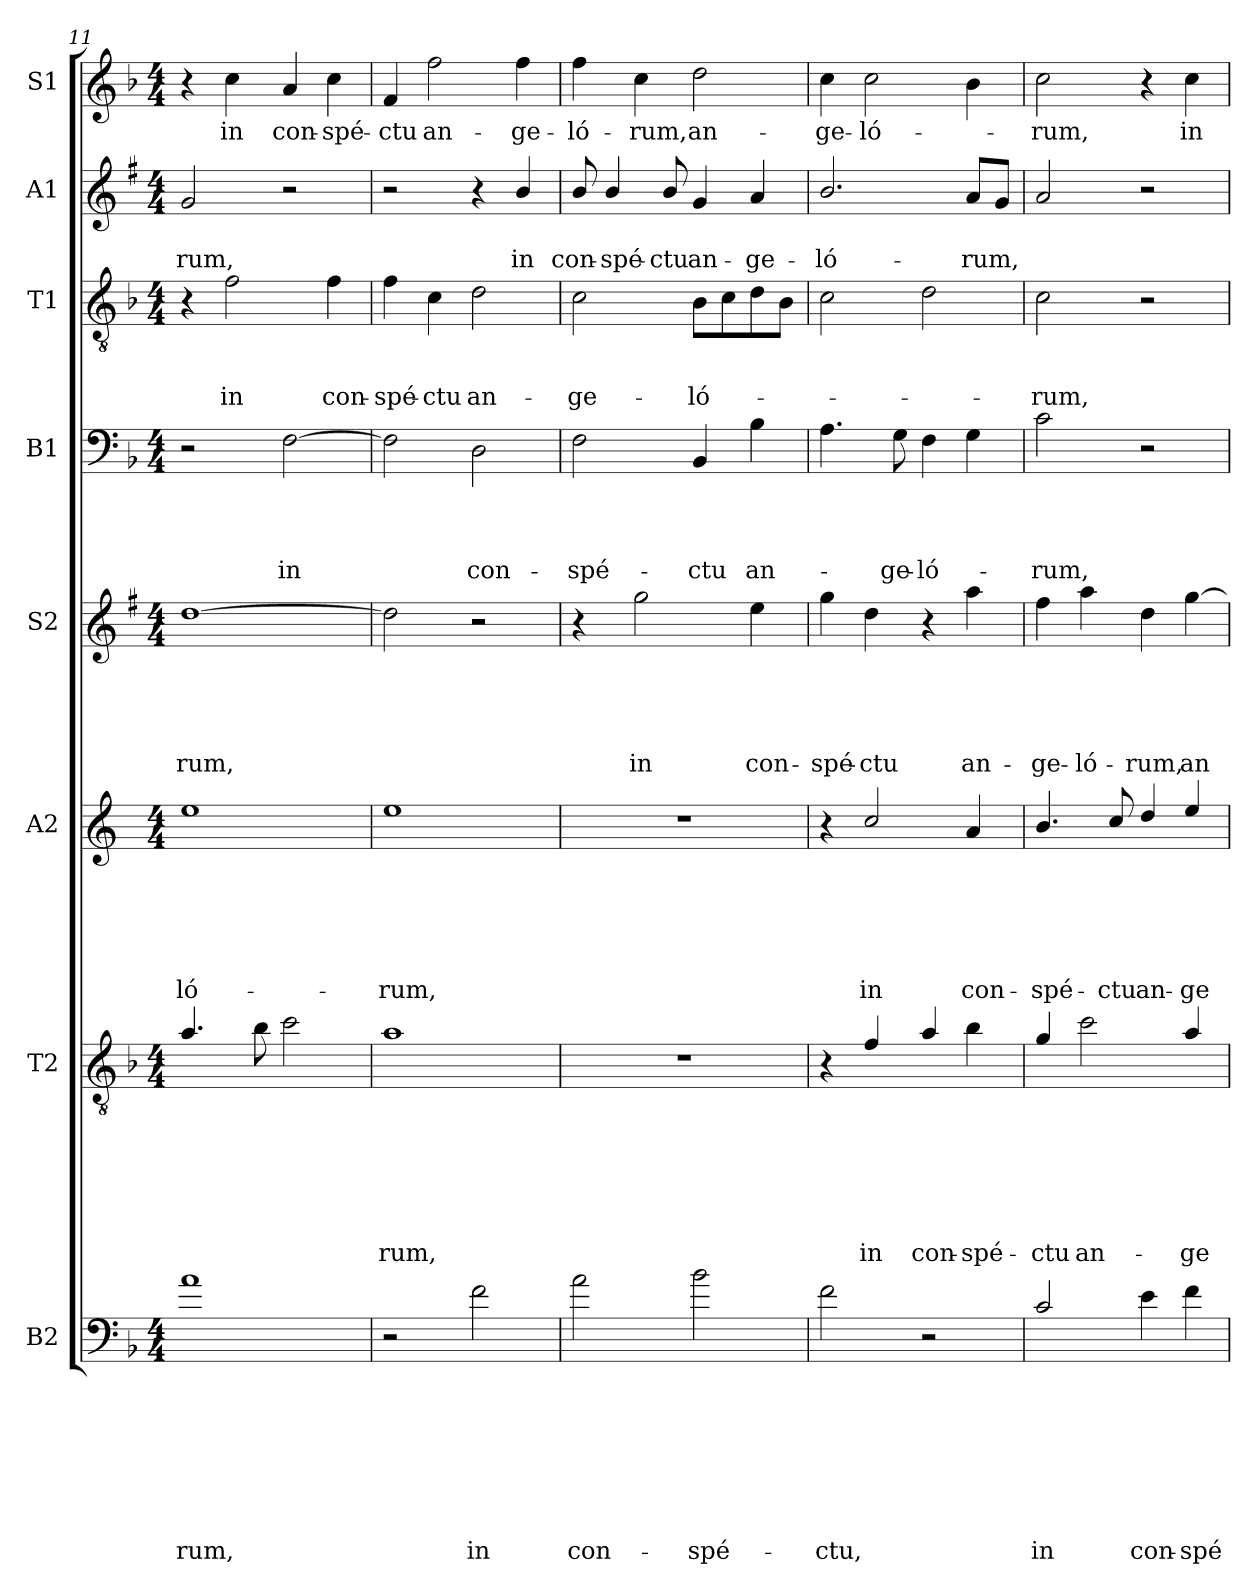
**kern	**text	**text	**text	**text	**text	**text	**text	**text	**kern	**text	**text	**text	**text	**text	**text	**text	**kern	**text	**text	**text	**text	**text	**text	**kern	**text	**text	**text	**text	**text	**kern	**text	**text	**text	**text	**kern	**text	**text	**text	**kern	**text	**text	**kern	**text
*part8	*part8	*part8	*part8	*part8	*part8	*part8	*part8	*part8	*part7	*part7	*part7	*part7	*part7	*part7	*part7	*part7	*part6	*part6	*part6	*part6	*part6	*part6	*part6	*part5	*part5	*part5	*part5	*part5	*part5	*part4	*part4	*part4	*part4	*part4	*part3	*part3	*part3	*part3	*part2	*part2	*part2	*part1	*part1
*staff8	*staff8	*staff8	*staff8	*staff8	*staff8	*staff8	*staff8	*staff8	*staff7	*staff7	*staff7	*staff7	*staff7	*staff7	*staff7	*staff7	*staff6	*staff6	*staff6	*staff6	*staff6	*staff6	*staff6	*staff5	*staff5	*staff5	*staff5	*staff5	*staff5	*staff4	*staff4	*staff4	*staff4	*staff4	*staff3	*staff3	*staff3	*staff3	*staff2	*staff2	*staff2	*staff1	*staff1
*I"B2	*	*	*	*	*	*	*	*	*I"T2	*	*	*	*	*	*	*	*I"A2	*	*	*	*	*	*	*I"S2	*	*	*	*	*	*I"B1	*	*	*	*	*I"T1	*	*	*	*I"A1	*	*	*I"S1	*
*clefF4	*	*	*	*	*	*	*	*	*clefGv2	*	*	*	*	*	*	*	*clefG2	*	*	*	*	*	*	*clefG2	*	*	*	*	*	*clefF4	*	*	*	*	*clefGv2	*	*	*	*clefG2	*	*	*clefG2	*
*ITrd7c12	*	*	*	*	*	*	*	*	*ITrd8c14	*	*	*	*	*	*	*	*ITrd4c7	*	*	*	*	*	*	*ITrd1c2	*	*	*	*	*	*	*	*	*	*	*	*	*	*	*ITrd1c2	*	*	*	*
*k[b-]	*	*	*	*	*	*	*	*	*k[b-]	*	*	*	*	*	*	*	*k[b-]	*	*	*	*	*	*	*k[b-]	*	*	*	*	*	*k[b-]	*	*	*	*	*k[b-]	*	*	*	*k[b-]	*	*	*k[b-]	*
*F:	*	*	*	*	*	*	*	*	*F:	*	*	*	*	*	*	*	*F:	*	*	*	*	*	*	*F:	*	*	*	*	*	*F:	*	*	*	*	*F:	*	*	*	*F:	*	*	*F:	*
*M4/4	*	*	*	*	*	*	*	*	*M4/4	*	*	*	*	*	*	*	*M4/4	*	*	*	*	*	*	*M4/4	*	*	*	*	*	*M4/4	*	*	*	*	*M4/4	*	*	*	*M4/4	*	*	*M4/4	*
=11	=11	=11	=11	=11	=11	=11	=11	=11	=11	=11	=11	=11	=11	=11	=11	=11	=11	=11	=11	=11	=11	=11	=11	=11	=11	=11	=11	=11	=11	=11	=11	=11	=11	=11	=11	=11	=11	=11	=11	=11	=11	=11	=11
!	!	!	!	!	!	!	!	!LO:LY:b	!	!	!	!	!	!	!	!	!	!	!	!	!	!	!LO:LY:b	!	!	!	!	!	!LO:LY:b	!	!	!	!	!	!	!	!	!	!	!	!LO:LY:b	!	!
1A	.	.	.	.	.	.	.	-rum,	4.A/	.	.	.	.	.	.	.	1a	.	.	.	.	.	-ló-	[1cc	.	.	.	.	-rum,	2r	.	.	.	.	4r	.	.	.	2f/	.	-rum,	4r	.
!	!	!	!	!	!	!	!	!	!	!	!	!	!	!	!	!	!	!	!	!	!	!	!	!	!	!	!	!	!	!	!	!	!	!	!	!	!	!LO:LY:b	!	!	!	!	!LO:LY:b
.	.	.	.	.	.	.	.	.	.	.	.	.	.	.	.	.	.	.	.	.	.	.	.	.	.	.	.	.	.	.	.	.	.	.	2f\	.	.	in	.	.	.	4cc\	in
.	.	.	.	.	.	.	.	.	8B-\	.	.	.	.	.	.	.	.	.	.	.	.	.	.	.	.	.	.	.	.	.	.	.	.	.	.	.	.	.	.	.	.	.	.
!	!	!	!	!	!	!	!	!	!	!	!	!	!	!	!	!	!	!	!	!	!	!	!	!	!	!	!	!	!	!	!	!	!	!LO:LY:b	!	!	!	!	!	!	!	!	!LO:LY:b
.	.	.	.	.	.	.	.	.	2c\	.	.	.	.	.	.	.	.	.	.	.	.	.	.	.	.	.	.	.	.	[2F\	.	.	.	in	.	.	.	.	2r	.	.	4a/	con-
!	!	!	!	!	!	!	!	!	!	!	!	!	!	!	!	!	!	!	!	!	!	!	!	!	!	!	!	!	!	!	!	!	!	!	!	!	!	!LO:LY:b	!	!	!	!	!LO:LY:b
.	.	.	.	.	.	.	.	.	.	.	.	.	.	.	.	.	.	.	.	.	.	.	.	.	.	.	.	.	.	.	.	.	.	.	4f\	.	.	con-	.	.	.	4cc\	-spé-
=12	=12	=12	=12	=12	=12	=12	=12	=12	=12	=12	=12	=12	=12	=12	=12	=12	=12	=12	=12	=12	=12	=12	=12	=12	=12	=12	=12	=12	=12	=12	=12	=12	=12	=12	=12	=12	=12	=12	=12	=12	=12	=12	=12
!	!	!	!	!	!	!	!	!	!	!	!	!	!	!	!	!LO:LY:b	!	!	!	!	!	!	!LO:LY:b	!	!	!	!	!	!	!	!	!	!	!	!	!	!	!LO:LY:b	!	!	!	!	!LO:LY:b
2r	.	.	.	.	.	.	.	.	1A	.	.	.	.	.	.	-rum,	1a	.	.	.	.	.	-rum,	2cc\]	.	.	.	.	.	2F\]	.	.	.	.	4f\	.	.	-spé-	2r	.	.	4f/	-ctu
!	!	!	!	!	!	!	!	!	!	!	!	!	!	!	!	!	!	!	!	!	!	!	!	!	!	!	!	!	!	!	!	!	!	!	!	!	!	!LO:LY:b	!	!	!	!	!LO:LY:b
.	.	.	.	.	.	.	.	.	.	.	.	.	.	.	.	.	.	.	.	.	.	.	.	.	.	.	.	.	.	.	.	.	.	.	4c\	.	.	-ctu	.	.	.	2ff\	an-
!	!	!	!	!	!	!	!	!LO:LY:b	!	!	!	!	!	!	!	!	!	!	!	!	!	!	!	!	!	!	!	!	!	!	!	!	!	!LO:LY:b	!	!	!	!LO:LY:b	!	!	!	!	!
2F\	.	.	.	.	.	.	.	in	.	.	.	.	.	.	.	.	.	.	.	.	.	.	.	2r	.	.	.	.	.	2D\	.	.	.	con-	2d\	.	.	an-	4r	.	.	.	.
!	!	!	!	!	!	!	!	!	!	!	!	!	!	!	!	!	!	!	!	!	!	!	!	!	!	!	!	!	!	!	!	!	!	!	!	!	!	!	!	!	!LO:LY:b	!	!LO:LY:b
.	.	.	.	.	.	.	.	.	.	.	.	.	.	.	.	.	.	.	.	.	.	.	.	.	.	.	.	.	.	.	.	.	.	.	.	.	.	.	4a/	.	in	4ff\	-ge-
=13	=13	=13	=13	=13	=13	=13	=13	=13	=13	=13	=13	=13	=13	=13	=13	=13	=13	=13	=13	=13	=13	=13	=13	=13	=13	=13	=13	=13	=13	=13	=13	=13	=13	=13	=13	=13	=13	=13	=13	=13	=13	=13	=13
!	!	!	!	!	!	!	!	!LO:LY:b	!	!	!	!	!	!	!	!	!	!	!	!	!	!	!	!	!	!	!	!	!	!	!	!	!	!LO:LY:b	!	!	!	!LO:LY:b	!	!	!LO:LY:b	!	!LO:LY:b
2A\	.	.	.	.	.	.	.	con-	1r	.	.	.	.	.	.	.	1r	.	.	.	.	.	.	4r	.	.	.	.	.	2F\	.	.	.	-spé-	2c\	.	.	-ge-	8a/	.	con-	4ff\	-ló-
!	!	!	!	!	!	!	!	!	!	!	!	!	!	!	!	!	!	!	!	!	!	!	!	!	!	!	!	!	!	!	!	!	!	!	!	!	!	!	!	!	!LO:LY:b	!	!
.	.	.	.	.	.	.	.	.	.	.	.	.	.	.	.	.	.	.	.	.	.	.	.	.	.	.	.	.	.	.	.	.	.	.	.	.	.	.	4a/	.	-spé-	.	.
!	!	!	!	!	!	!	!	!	!	!	!	!	!	!	!	!	!	!	!	!	!	!	!	!	!	!	!	!	!LO:LY:b	!	!	!	!	!	!	!	!	!	!	!	!	!	!LO:LY:b
.	.	.	.	.	.	.	.	.	.	.	.	.	.	.	.	.	.	.	.	.	.	.	.	2ff\	.	.	.	.	in	.	.	.	.	.	.	.	.	.	.	.	.	4cc\	-rum,
!	!	!	!	!	!	!	!	!	!	!	!	!	!	!	!	!	!	!	!	!	!	!	!	!	!	!	!	!	!	!	!	!	!	!	!	!	!	!	!	!	!LO:LY:b	!	!
.	.	.	.	.	.	.	.	.	.	.	.	.	.	.	.	.	.	.	.	.	.	.	.	.	.	.	.	.	.	.	.	.	.	.	.	.	.	.	8a/	.	-ctu	.	.
!	!	!	!	!	!	!	!	!LO:LY:b	!	!	!	!	!	!	!	!	!	!	!	!	!	!	!	!	!	!	!	!	!	!	!	!	!	!LO:LY:b	!	!	!	!LO:LY:b	!	!	!LO:LY:b	!	!LO:LY:b
2B-\	.	.	.	.	.	.	.	-spé-	.	.	.	.	.	.	.	.	.	.	.	.	.	.	.	.	.	.	.	.	.	4BB-/	.	.	.	-ctu	8B-\L	.	.	-ló-	4f/	.	an-	2dd\	an-
.	.	.	.	.	.	.	.	.	.	.	.	.	.	.	.	.	.	.	.	.	.	.	.	.	.	.	.	.	.	.	.	.	.	.	8c\	.	.	.	.	.	.	.	.
!	!	!	!	!	!	!	!	!	!	!	!	!	!	!	!	!	!	!	!	!	!	!	!	!	!	!	!	!	!LO:LY:b	!	!	!	!	!LO:LY:b	!	!	!	!	!	!	!LO:LY:b	!	!
.	.	.	.	.	.	.	.	.	.	.	.	.	.	.	.	.	.	.	.	.	.	.	.	4dd\	.	.	.	.	con-	4B-\	.	.	.	an-	8d\	.	.	.	4g/	.	-ge-	.	.
.	.	.	.	.	.	.	.	.	.	.	.	.	.	.	.	.	.	.	.	.	.	.	.	.	.	.	.	.	.	.	.	.	.	.	8B-\J	.	.	.	.	.	.	.	.
=14	=14	=14	=14	=14	=14	=14	=14	=14	=14	=14	=14	=14	=14	=14	=14	=14	=14	=14	=14	=14	=14	=14	=14	=14	=14	=14	=14	=14	=14	=14	=14	=14	=14	=14	=14	=14	=14	=14	=14	=14	=14	=14	=14
!	!	!	!	!	!	!	!	!LO:LY:b	!	!	!	!	!	!	!	!	!	!	!	!	!	!	!	!	!	!	!	!	!LO:LY:b	!	!	!	!	!	!	!	!	!	!	!	!LO:LY:b	!	!LO:LY:b
2F\	.	.	.	.	.	.	.	-ctu,	4r	.	.	.	.	.	.	.	4r	.	.	.	.	.	.	4ff\	.	.	.	.	-spé-	4.A\	.	.	.	.	2c\	.	.	.	2.a/	.	-ló-	4cc\	-ge-
!	!	!	!	!	!	!	!	!	!	!	!	!	!	!	!	!LO:LY:b	!	!	!	!	!	!	!LO:LY:b	!	!	!	!	!	!LO:LY:b	!	!	!	!	!	!	!	!	!	!	!	!	!	!LO:LY:b
.	.	.	.	.	.	.	.	.	4F/	.	.	.	.	.	.	in	2f/	.	.	.	.	.	in	4cc\	.	.	.	.	-ctu	.	.	.	.	.	.	.	.	.	.	.	.	2cc\	-ló-
!	!	!	!	!	!	!	!	!	!	!	!	!	!	!	!	!	!	!	!	!	!	!	!	!	!	!	!	!	!	!	!	!	!	!LO:LY:b	!	!	!	!	!	!	!	!	!
.	.	.	.	.	.	.	.	.	.	.	.	.	.	.	.	.	.	.	.	.	.	.	.	.	.	.	.	.	.	8G\	.	.	.	-ge-	.	.	.	.	.	.	.	.	.
!	!	!	!	!	!	!	!	!	!	!	!	!	!	!	!	!LO:LY:b	!	!	!	!	!	!	!	!	!	!	!	!	!	!	!	!	!	!LO:LY:b	!	!	!	!	!	!	!	!	!
2r	.	.	.	.	.	.	.	.	4A/	.	.	.	.	.	.	con-	.	.	.	.	.	.	.	4r	.	.	.	.	.	4F\	.	.	.	-ló-	2d\	.	.	.	.	.	.	.	.
!	!	!	!	!	!	!	!	!	!	!	!	!	!	!	!	!LO:LY:b	!	!	!	!	!	!	!LO:LY:b	!	!	!	!	!	!LO:LY:b	!	!	!	!	!	!	!	!	!	!	!	!LO:LY:b	!	!
.	.	.	.	.	.	.	.	.	4B-\	.	.	.	.	.	.	-spé-	4d/	.	.	.	.	.	con-	4gg\	.	.	.	.	an-	4G\	.	.	.	.	.	.	.	.	8g/L	.	-rum,	4b-\	.
.	.	.	.	.	.	.	.	.	.	.	.	.	.	.	.	.	.	.	.	.	.	.	.	.	.	.	.	.	.	.	.	.	.	.	.	.	.	.	8f/J	.	.	.	.
!!LO:PB:g=z
=15	=15	=15	=15	=15	=15	=15	=15	=15	=15	=15	=15	=15	=15	=15	=15	=15	=15	=15	=15	=15	=15	=15	=15	=15	=15	=15	=15	=15	=15	=15	=15	=15	=15	=15	=15	=15	=15	=15	=15	=15	=15	=15	=15
!	!	!	!	!	!	!	!	!LO:LY:b	!	!	!	!	!	!	!	!LO:LY:b	!	!	!	!	!	!	!LO:LY:b	!	!	!	!	!	!LO:LY:b	!	!	!	!	!LO:LY:b	!	!	!	!LO:LY:b	!	!	!	!	!LO:LY:b
2C/	.	.	.	.	.	.	.	in	4G/	.	.	.	.	.	.	-ctu	4.e/	.	.	.	.	.	-spé-	4ee\	.	.	.	.	-ge-	2c\	.	.	.	-rum,	2c\	.	.	-rum,	2g/	.	.	2cc\	-rum,
!	!	!	!	!	!	!	!	!	!	!	!	!	!	!	!	!LO:LY:b	!	!	!	!	!	!	!	!	!	!	!	!	!LO:LY:b	!	!	!	!	!	!	!	!	!	!	!	!	!	!
.	.	.	.	.	.	.	.	.	2c\	.	.	.	.	.	.	an-	.	.	.	.	.	.	.	4gg\	.	.	.	.	-ló-	.	.	.	.	.	.	.	.	.	.	.	.	.	.
!	!	!	!	!	!	!	!	!	!	!	!	!	!	!	!	!	!	!	!	!	!	!	!LO:LY:b	!	!	!	!	!	!	!	!	!	!	!	!	!	!	!	!	!	!	!	!
.	.	.	.	.	.	.	.	.	.	.	.	.	.	.	.	.	8f/	.	.	.	.	.	-ctu	.	.	.	.	.	.	.	.	.	.	.	.	.	.	.	.	.	.	.	.
!	!	!	!	!	!	!	!	!LO:LY:b	!	!	!	!	!	!	!	!	!	!	!	!	!	!	!LO:LY:b	!	!	!	!	!	!LO:LY:b	!	!	!	!	!	!	!	!	!	!	!	!	!	!
4E\	.	.	.	.	.	.	.	con-	.	.	.	.	.	.	.	.	4g/	.	.	.	.	.	an-	4cc\	.	.	.	.	-rum,	2r	.	.	.	.	2r	.	.	.	2r	.	.	4r	.
!	!	!	!	!	!	!	!	!LO:LY:b	!	!	!	!	!	!	!	!LO:LY:b	!	!	!	!	!	!	!LO:LY:b	!	!	!	!	!	!LO:LY:b	!	!	!	!	!	!	!	!	!	!	!	!	!	!LO:LY:b
4F\	.	.	.	.	.	.	.	-spé-	4A/	.	.	.	.	.	.	-ge-	4a/	.	.	.	.	.	-ge-	[4ff\	.	.	.	.	an-	.	.	.	.	.	.	.	.	.	.	.	.	4cc\	in
=	=	=	=	=	=	=	=	=	=	=	=	=	=	=	=	=	=	=	=	=	=	=	=	=	=	=	=	=	=	=	=	=	=	=	=	=	=	=	=	=	=	=	=
*-	*-	*-	*-	*-	*-	*-	*-	*-	*-	*-	*-	*-	*-	*-	*-	*-	*-	*-	*-	*-	*-	*-	*-	*-	*-	*-	*-	*-	*-	*-	*-	*-	*-	*-	*-	*-	*-	*-	*-	*-	*-	*-	*-
